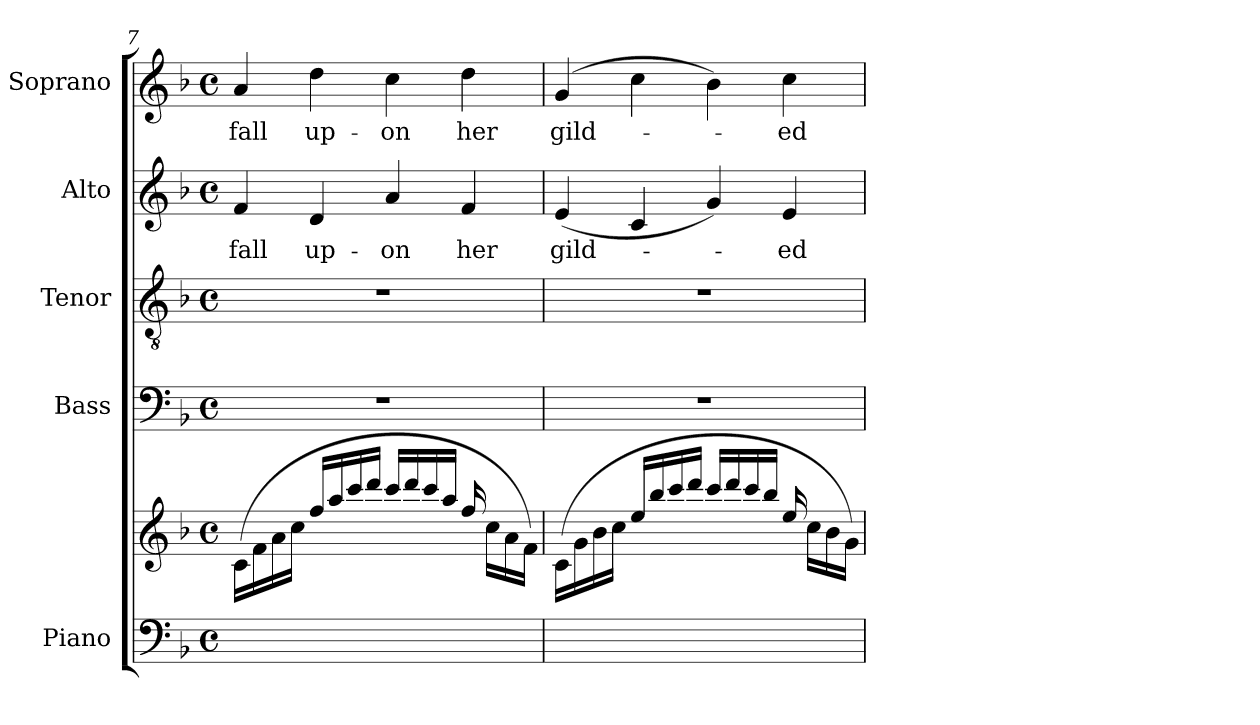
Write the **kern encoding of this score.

**kern	**kern	**kern	**kern	**kern	**text	**kern	**text
*part5	*part5	*part4	*part3	*part2	*part2	*part1	*part1
*staff6	*staff5	*staff4	*staff3	*staff2	*staff2	*staff1	*staff1
*I"Piano	*	*I"Bass	*I"Tenor	*I"Alto	*	*I"Soprano	*
*I'Pno	*	*	*	*	*	*	*
*clefF4	*clefG2	*clefF4	*clefGv2	*clefG2	*	*clefG2	*
*k[b-]	*k[b-]	*k[b-]	*k[b-]	*k[b-]	*	*k[b-]	*
*M4/4	*M4/4	*M4/4	*M4/4	*M4/4	*	*M4/4	*
*met(c)	*met(c)	*met(c)	*met(c)	*met(c)	*	*met(c)	*
=7	=7	=7	=7	=7	=7	=7	=7
1ryy	(16c\LL	1r	1r	4f/	fall	4a/	fall
.	16f\	.	.	.	.	.	.
.	16a\	.	.	.	.	.	.
.	16cc\JJ	.	.	.	.	.	.
.	16ff/LL	.	.	4d/	up-	4dd\	up-
.	16aa/	.	.	.	.	.	.
.	16ccc/	.	.	.	.	.	.
.	16ddd/JJ	.	.	.	.	.	.
.	16ccc/LL	.	.	4a/	-on	4cc\	-on
.	16ddd/	.	.	.	.	.	.
.	16ccc/	.	.	.	.	.	.
.	16aa/JJ	.	.	.	.	.	.
.	16ff/	.	.	4f/	her	4dd\	her
.	16cc\LL	.	.	.	.	.	.
.	16a\	.	.	.	.	.	.
.	16f\JJ)	.	.	.	.	.	.
=8	=8	=8	=8	=8	=8	=8	=8
1ryy	(16c\LL	1r	1r	(4e/	gild-	(4g/	gild-
.	16g\	.	.	.	.	.	.
.	16b-\	.	.	.	.	.	.
.	16cc\JJ	.	.	.	.	.	.
.	16ee/LL	.	.	4c/	.	4cc\	.
.	16bb-/	.	.	.	.	.	.
.	16ccc/	.	.	.	.	.	.
.	16ddd/JJ	.	.	.	.	.	.
.	16ccc/LL	.	.	4g/)	.	4b-\)	.
.	16ddd/	.	.	.	.	.	.
.	16ccc/	.	.	.	.	.	.
.	16bb-/JJ	.	.	.	.	.	.
.	16ee/	.	.	4e/	-ed	4cc\	-ed
.	16cc\LL	.	.	.	.	.	.
.	16b-\	.	.	.	.	.	.
.	16g\JJ)	.	.	.	.	.	.
=	=	=	=	=	=	=	=
*-	*-	*-	*-	*-	*-	*-	*-
